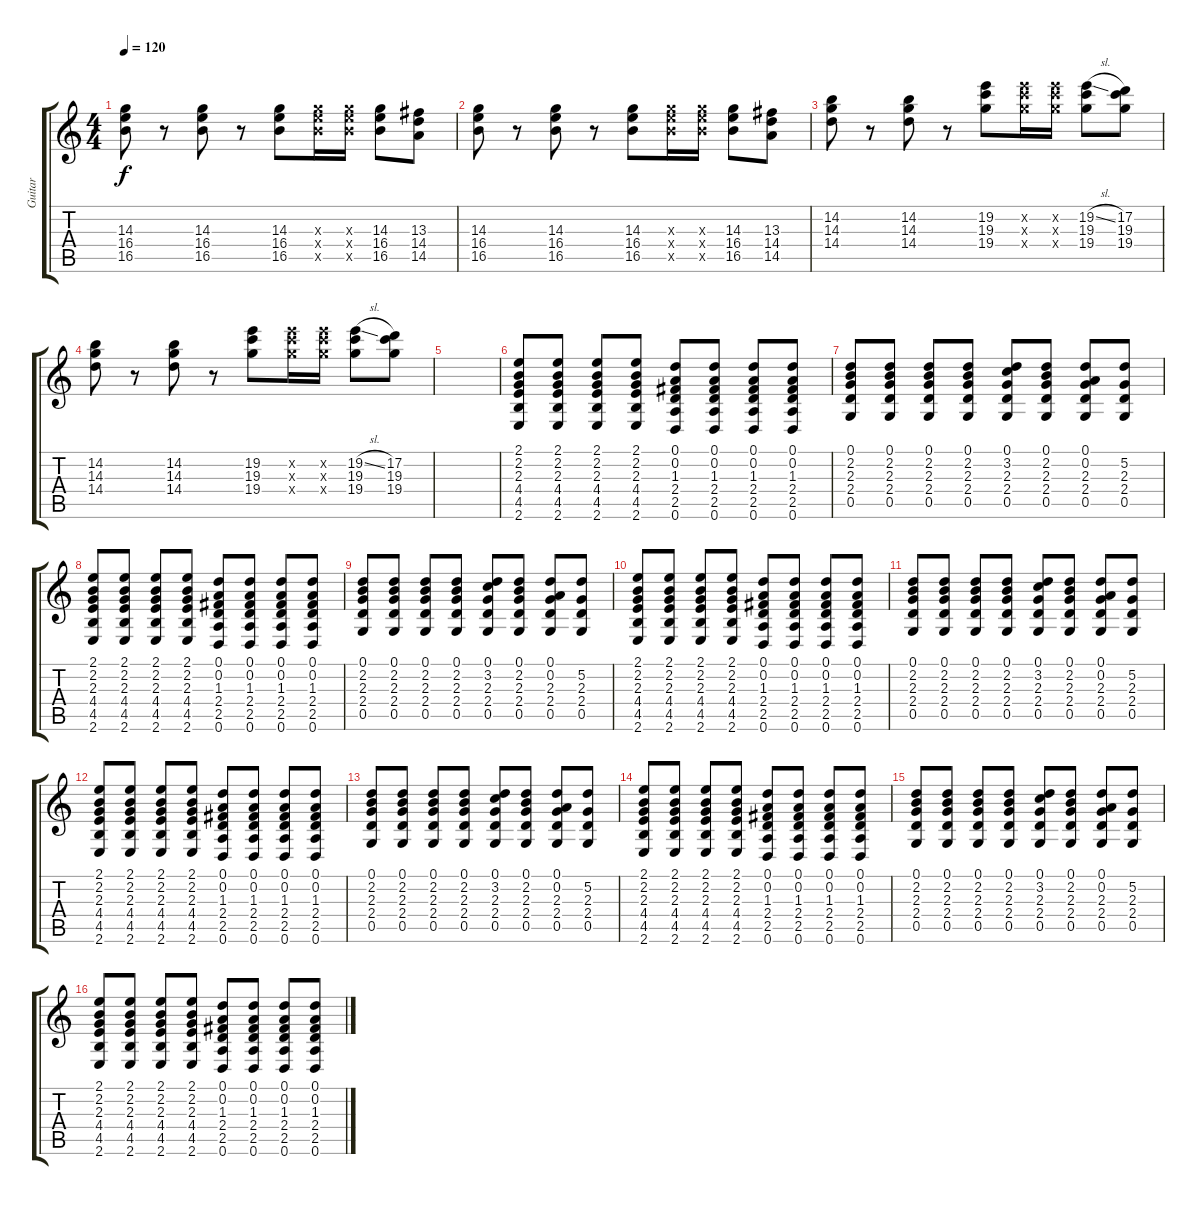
\track ("Guitar" "Guitar") {instrument electricguitarjazz}
\staff {score tabs}
\tuning (D4 A3 F3 C3 G2 D2) {hide}
\ts (4 4)
\tempo 120
\clef g2
\ks c
(14.3 16.4 16.5).8{dy f} r.8 (14.3 16.4 16.5).8 r.8 (14.3 16.4 16.5).8 (14.3{x} 16.4{x} 16.5{x}).16 (14.3{x} 16.4{x} 16.5{x}).16 (14.3 16.4 16.5).8 (13.3 14.4 14.5).8 |
(14.3 16.4 16.5).8 r.8 (14.3 16.4 16.5).8 r.8 (14.3 16.4 16.5).8 (14.3{x} 16.4{x} 16.5{x}).16 (14.3{x} 16.4{x} 16.5{x}).16 (14.3 16.4 16.5).8 (13.3 14.4 14.5).8 |
(14.2 14.3 14.4).8 r.8 (14.2 14.3 14.4).8 r.8 (19.2 19.3 19.4).8 (19.2{x} 19.3{x} 19.4{x}).16 (19.2{x} 19.3{x} 19.4{x}).16 (19.2{sl} 19.3 19.4).8 (17.2 19.3 19.4).8 |
(14.2 14.3 14.4).8 r.8 (14.2 14.3 14.4).8 r.8 (19.2 19.3 19.4).8 (19.2{x} 19.3{x} 19.4{x}).16 (19.2{x} 19.3{x} 19.4{x}).16 (19.2{sl} 19.3 19.4).8 (17.2 19.3 19.4).8 |
|
(2.1 2.2 2.3 4.4 4.5 2.6).8{volume 10 instrument electricguitarclean} (2.1 2.2 2.3 4.4 4.5 2.6).8 (2.1 2.2 2.3 4.4 4.5 2.6).8 (2.1 2.2 2.3 4.4 4.5 2.6).8 (0.1 0.2 1.3 2.4 2.5 0.6).8 (0.1 0.2 1.3 2.4 2.5 0.6).8 (0.1 0.2 1.3 2.4 2.5 0.6).8 (0.1 0.2 1.3 2.4 2.5 0.6).8 |
(0.1 2.2 2.3 2.4 0.5).8 (0.1 2.2 2.3 2.4 0.5).8 (0.1 2.2 2.3 2.4 0.5).8 (0.1 2.2 2.3 2.4 0.5).8 (0.1 3.2 2.3 2.4 0.5).8 (0.1 2.2 2.3 2.4 0.5).8 (0.1 0.2 2.3 2.4 0.5).8 (5.2 2.3 2.4 0.5).8 |
(2.1 2.2 2.3 4.4 4.5 2.6).8 (2.1 2.2 2.3 4.4 4.5 2.6).8 (2.1 2.2 2.3 4.4 4.5 2.6).8 (2.1 2.2 2.3 4.4 4.5 2.6).8 (0.1 0.2 1.3 2.4 2.5 0.6).8 (0.1 0.2 1.3 2.4 2.5 0.6).8 (0.1 0.2 1.3 2.4 2.5 0.6).8 (0.1 0.2 1.3 2.4 2.5 0.6).8 |
(0.1 2.2 2.3 2.4 0.5).8 (0.1 2.2 2.3 2.4 0.5).8 (0.1 2.2 2.3 2.4 0.5).8 (0.1 2.2 2.3 2.4 0.5).8 (0.1 3.2 2.3 2.4 0.5).8 (0.1 2.2 2.3 2.4 0.5).8 (0.1 0.2 2.3 2.4 0.5).8 (5.2 2.3 2.4 0.5).8 |
(2.1 2.2 2.3 4.4 4.5 2.6).8 (2.1 2.2 2.3 4.4 4.5 2.6).8 (2.1 2.2 2.3 4.4 4.5 2.6).8 (2.1 2.2 2.3 4.4 4.5 2.6).8 (0.1 0.2 1.3 2.4 2.5 0.6).8 (0.1 0.2 1.3 2.4 2.5 0.6).8 (0.1 0.2 1.3 2.4 2.5 0.6).8 (0.1 0.2 1.3 2.4 2.5 0.6).8 |
(0.1 2.2 2.3 2.4 0.5).8 (0.1 2.2 2.3 2.4 0.5).8 (0.1 2.2 2.3 2.4 0.5).8 (0.1 2.2 2.3 2.4 0.5).8 (0.1 3.2 2.3 2.4 0.5).8 (0.1 2.2 2.3 2.4 0.5).8 (0.1 0.2 2.3 2.4 0.5).8 (5.2 2.3 2.4 0.5).8 |
(2.1 2.2 2.3 4.4 4.5 2.6).8 (2.1 2.2 2.3 4.4 4.5 2.6).8 (2.1 2.2 2.3 4.4 4.5 2.6).8 (2.1 2.2 2.3 4.4 4.5 2.6).8 (0.1 0.2 1.3 2.4 2.5 0.6).8 (0.1 0.2 1.3 2.4 2.5 0.6).8 (0.1 0.2 1.3 2.4 2.5 0.6).8 (0.1 0.2 1.3 2.4 2.5 0.6).8 |
(0.1 2.2 2.3 2.4 0.5).8 (0.1 2.2 2.3 2.4 0.5).8 (0.1 2.2 2.3 2.4 0.5).8 (0.1 2.2 2.3 2.4 0.5).8 (0.1 3.2 2.3 2.4 0.5).8 (0.1 2.2 2.3 2.4 0.5).8 (0.1 0.2 2.3 2.4 0.5).8 (5.2 2.3 2.4 0.5).8 |
(2.1 2.2 2.3 4.4 4.5 2.6).8{volume 8 instrument acousticguitarsteel} (2.1 2.2 2.3 4.4 4.5 2.6).8 (2.1 2.2 2.3 4.4 4.5 2.6).8 (2.1 2.2 2.3 4.4 4.5 2.6).8 (0.1 0.2 1.3 2.4 2.5 0.6).8 (0.1 0.2 1.3 2.4 2.5 0.6).8 (0.1 0.2 1.3 2.4 2.5 0.6).8 (0.1 0.2 1.3 2.4 2.5 0.6).8 |
(0.1 2.2 2.3 2.4 0.5).8 (0.1 2.2 2.3 2.4 0.5).8 (0.1 2.2 2.3 2.4 0.5).8 (0.1 2.2 2.3 2.4 0.5).8 (0.1 3.2 2.3 2.4 0.5).8 (0.1 2.2 2.3 2.4 0.5).8 (0.1 0.2 2.3 2.4 0.5).8 (5.2 2.3 2.4 0.5).8 |
(2.1 2.2 2.3 4.4 4.5 2.6).8 (2.1 2.2 2.3 4.4 4.5 2.6).8 (2.1 2.2 2.3 4.4 4.5 2.6).8 (2.1 2.2 2.3 4.4 4.5 2.6).8 (0.1 0.2 1.3 2.4 2.5 0.6).8 (0.1 0.2 1.3 2.4 2.5 0.6).8 (0.1 0.2 1.3 2.4 2.5 0.6).8 (0.1 0.2 1.3 2.4 2.5 0.6).8
